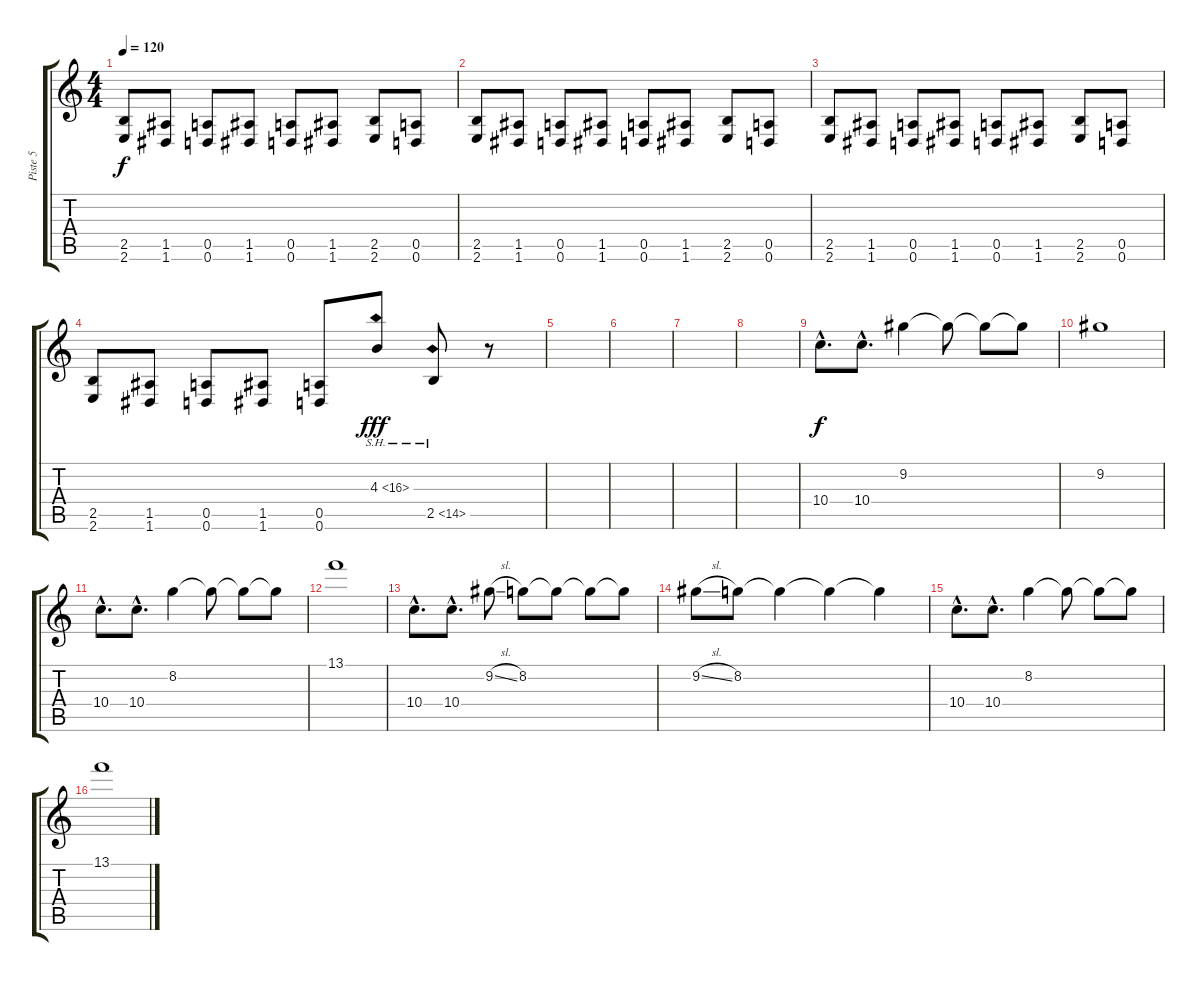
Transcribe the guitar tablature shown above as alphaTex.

\track ("Piste 5" "Piste 5") {instrument distortionguitar}
\staff {score tabs}
\tuning (E4 B3 G3 D3 A2 D2) {hide}
\ts (4 4)
\tempo 120
\clef g2
\ks c
(2.5 2.6).8{dy f} (1.5 1.6).8 (0.5 0.6).8 (1.5 1.6).8 (0.5 0.6).8 (1.5 1.6).8 (2.5 2.6).8 (0.5 0.6).8 |
(2.5 2.6).8 (1.5 1.6).8 (0.5 0.6).8 (1.5 1.6).8 (0.5 0.6).8 (1.5 1.6).8 (2.5 2.6).8 (0.5 0.6).8 |
(2.5 2.6).8 (1.5 1.6).8 (0.5 0.6).8 (1.5 1.6).8 (0.5 0.6).8 (1.5 1.6).8 (2.5 2.6).8 (0.5 0.6).8 |
(2.5 2.6).8 (1.5 1.6).8 (0.5 0.6).8 (1.5 1.6).8 (0.5 0.6).8 4.3{sh 12}.8{dy fff} 2.5{sh 12}.8 r.8 |
|
|
|
|
10.4{hac}.8{d dy f instrument acousticguitarnylon} 10.4{hac}.8{d} 9.2.4 9.2{t}.8 9.2{t}.8 9.2{t}.8 |
9.2.1 |
10.4{hac}.8{d} 10.4{hac}.8{d} 8.2.4 8.2{t}.8 8.2{t}.8 8.2{t}.8 |
13.1.1 |
10.4{hac}.8{d instrument acousticguitarnylon} 10.4{hac}.8{d} 9.2{sl}.8 8.2.8 8.2{t}.8 8.2{t}.8 8.2{t}.8 |
9.2{sl}.8 8.2.8 8.2{t}.4 8.2{t}.4 8.2{t}.4 |
10.4{hac}.8{d} 10.4{hac}.8{d} 8.2.4 8.2{t}.8 8.2{t}.8 8.2{t}.8 |
13.1.1
